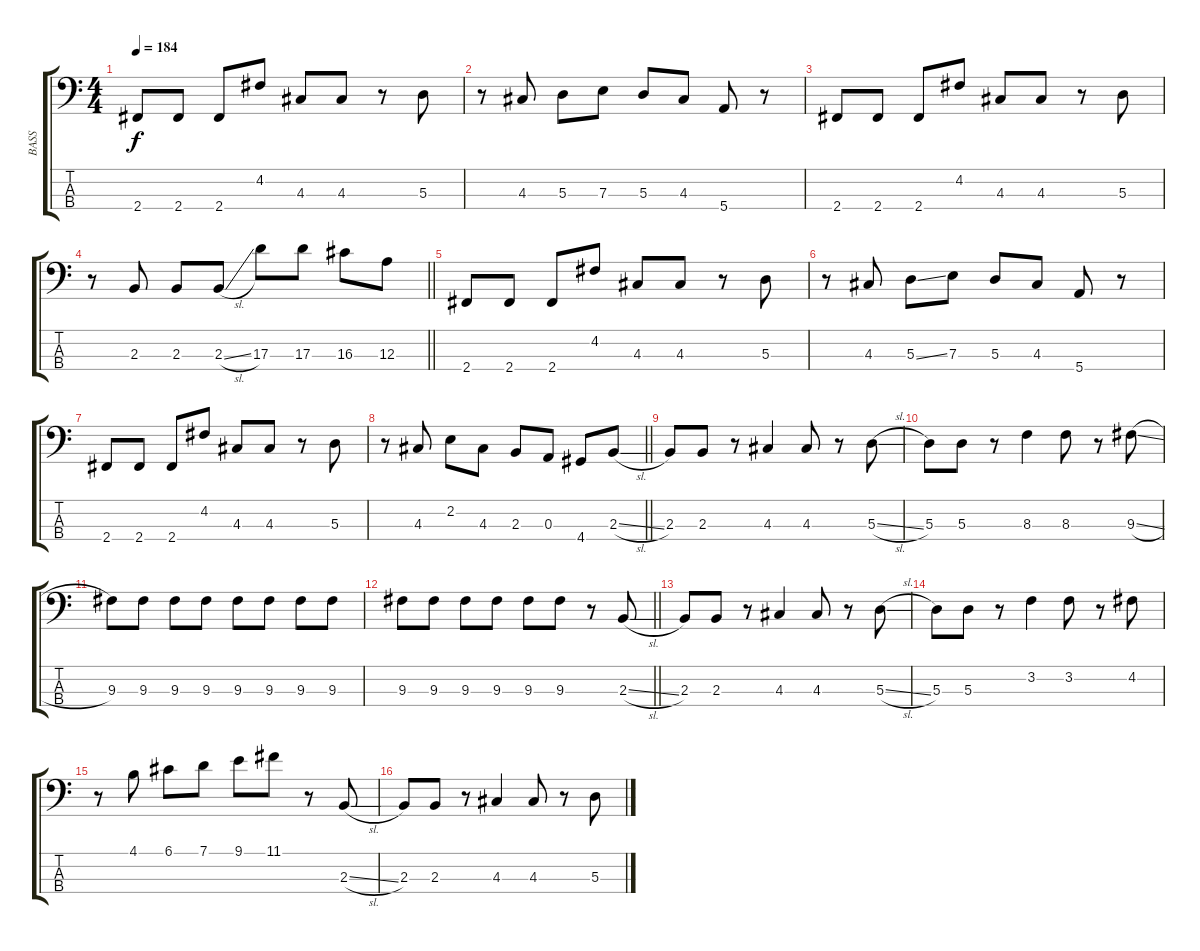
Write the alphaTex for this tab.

\track ("BASS" "BASS") {instrument electricbassfinger}
\staff {score tabs}
\tuning (G2 D2 A1 E1) {hide}
\ts (4 4)
\tempo 184
\clef f4
\ks c
2.4.8{dy f} 2.4.8 2.4.8 4.2.8 4.3.8 4.3.8 r.8 5.3.8 |
r.8 4.3.8 5.3.8 7.3.8 5.3.8 4.3.8 5.4.8 r.8 |
2.4.8 2.4.8 2.4.8 4.2.8 4.3.8 4.3.8 r.8 5.3.8 |
\barLineRight lightlight
r.8 2.3.8 2.3.8 2.3{sl}.8 17.3.8 17.3.8 16.3.8 12.3.8 |
2.4.8 2.4.8 2.4.8 4.2.8 4.3.8 4.3.8 r.8 5.3.8 |
r.8 4.3.8 5.3{ss}.8 7.3.8 5.3.8 4.3.8 5.4.8 r.8 |
2.4.8 2.4.8 2.4.8 4.2.8 4.3.8 4.3.8 r.8 5.3.8 |
\barLineRight lightlight
r.8 4.3.8 2.2.8 4.3.8 2.3.8 0.3.8 4.4.8 2.3{sl}.8 |
2.3.8 2.3.8 r.8 4.3.4 4.3.8 r.8 5.3{sl}.8 |
5.3.8 5.3.8 r.8 8.3.4 8.3.8 r.8 9.3{sl}.8 |
9.3.8 9.3.8 9.3.8 9.3.8 9.3.8 9.3.8 9.3.8 9.3.8 |
\barLineRight lightlight
9.3.8 9.3.8 9.3.8 9.3.8 9.3.8 9.3.8 r.8 2.3{sl}.8 |
2.3.8 2.3.8 r.8 4.3.4 4.3.8 r.8 5.3{sl}.8 |
5.3.8 5.3.8 r.8 3.2.4 3.2.8 r.8 4.2.8 |
r.8 4.1.8 6.1.8 7.1.8 9.1.8 11.1.8 r.8 2.3{sl}.8 |
2.3.8 2.3.8 r.8 4.3.4 4.3.8 r.8 5.3{sl}.8
